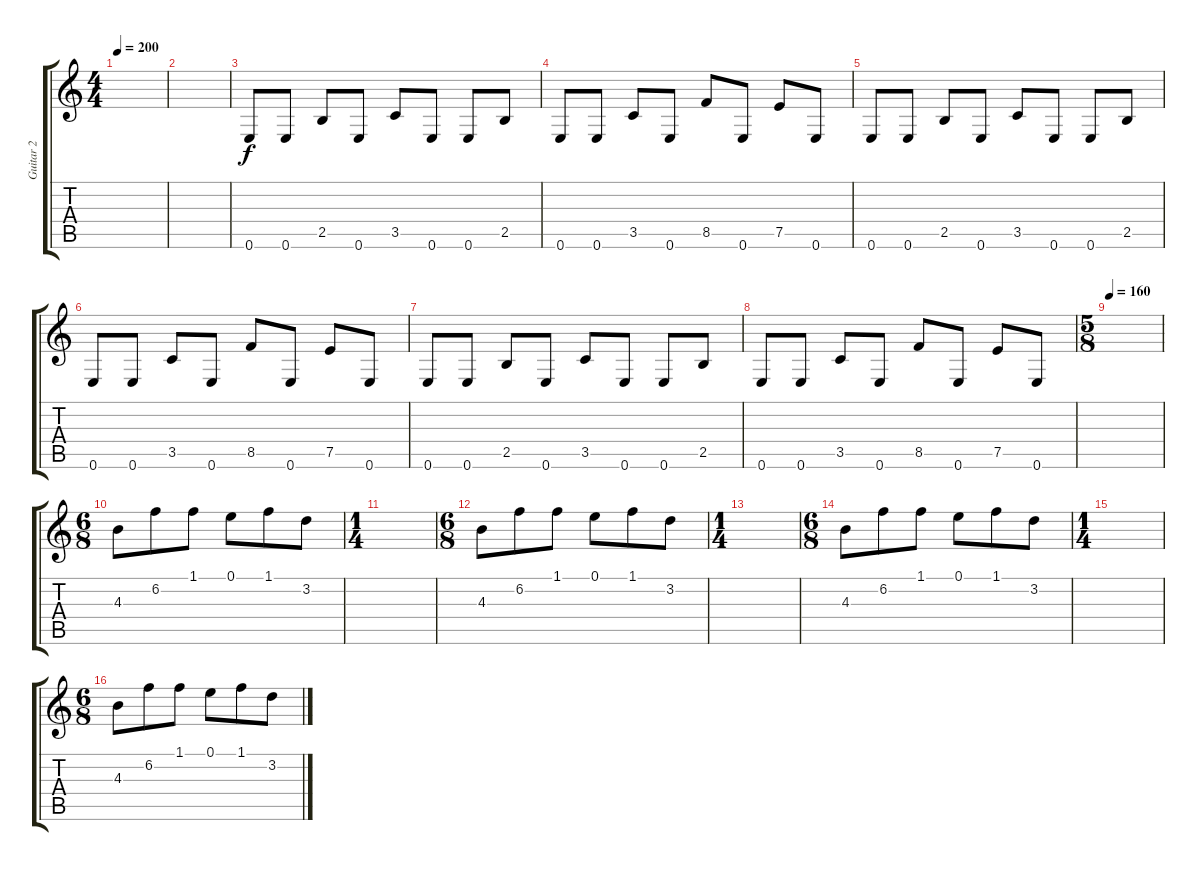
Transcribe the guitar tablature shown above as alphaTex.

\track ("Guitar 2" "Guitar 2") {instrument distortionguitar}
\staff {score tabs}
\tuning (E4 B3 G3 D3 A2 E2) {hide}
\ts (4 4)
\tempo 200
\clef g2
\ks c
|
|
0.6.8 0.6.8 2.5.8 0.6.8 3.5.8 0.6.8 0.6.8 2.5.8 |
0.6.8 0.6.8 3.5.8 0.6.8 8.5.8 0.6.8 7.5.8 0.6.8 |
0.6.8 0.6.8 2.5.8 0.6.8 3.5.8 0.6.8 0.6.8 2.5.8 |
0.6.8 0.6.8 3.5.8 0.6.8 8.5.8 0.6.8 7.5.8 0.6.8 |
0.6.8 0.6.8 2.5.8 0.6.8 3.5.8 0.6.8 0.6.8 2.5.8 |
0.6.8 0.6.8 3.5.8 0.6.8 8.5.8 0.6.8 7.5.8 0.6.8 |
\ts (5 8)
\tempo 160
|
\ts (6 8)
4.3.8 6.2.8 1.1.8 0.1.8 1.1.8 3.2.8 |
\ts (1 4)
|
\ts (6 8)
4.3.8 6.2.8 1.1.8 0.1.8 1.1.8 3.2.8 |
\ts (1 4)
|
\ts (6 8)
4.3.8 6.2.8 1.1.8 0.1.8 1.1.8 3.2.8 |
\ts (1 4)
|
\ts (6 8)
4.3.8 6.2.8 1.1.8 0.1.8 1.1.8 3.2.8
